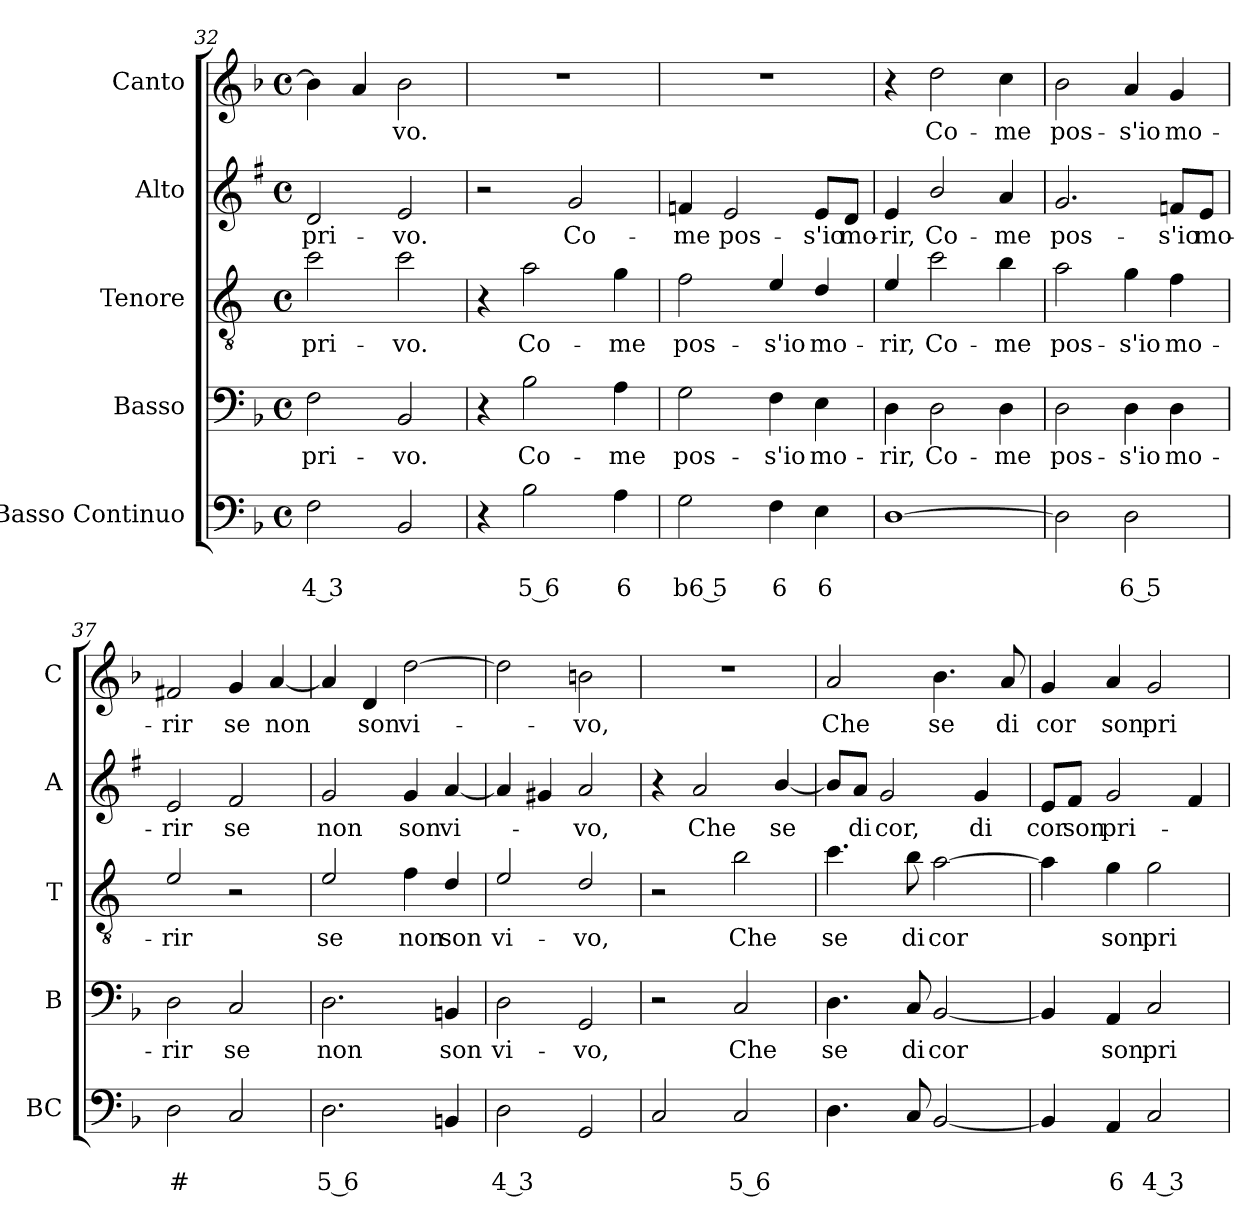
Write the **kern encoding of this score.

**kern	**text	**text	**kern	**text	**kern	**text	**kern	**text	**kern	**text
*part5	*part5	*part5	*part4	*part4	*part3	*part3	*part2	*part2	*part1	*part1
*staff5	*staff5	*staff5	*staff4	*staff4	*staff3	*staff3	*staff2	*staff2	*staff1	*staff1
*I"Basso Continuo	*	*	*I"Basso	*	*I"Tenore	*	*I"Alto	*	*I"Canto	*
*I'BC	*	*	*I'B	*	*I'T	*	*I'A	*	*I'C	*
*clefF4	*	*	*clefF4	*	*clefGv2	*	*clefG2	*	*clefG2	*
*	*	*	*	*	*ITrd4c7	*	*ITrd1c2	*	*	*
*k[b-]	*	*	*k[b-]	*	*k[b-]	*	*k[b-]	*	*k[b-]	*
*F:	*	*	*F:	*	*F:	*	*F:	*	*F:	*
*M4/4	*	*	*M4/4	*	*M4/4	*	*M4/4	*	*M4/4	*
*met(c)	*	*	*met(c)	*	*met(c)	*	*met(c)	*	*met(c)	*
=32	=32	=32	=32	=32	=32	=32	=32	=32	=32	=32
!	!	!LO:LY:b	!	!LO:LY:b	!	!LO:LY:b	!	!LO:LY:b	!	!
2F\	.	4 3	2F\	pri-	2f\	pri-	2c/	pri-	4b-\]	.
.	.	.	.	.	.	.	.	.	4a/	.
!	!	!	!	!LO:LY:b	!	!LO:LY:b	!	!LO:LY:b	!	!LO:LY:b
2BB-/	.	.	2BB-/	-vo.	2f\	-vo.	2d/	-vo.	2b-\	-vo.
=33	=33	=33	=33	=33	=33	=33	=33	=33	=33	=33
4r	.	.	4r	.	4r	.	2r	.	1r	.
!	!	!LO:LY:b	!	!LO:LY:b	!	!LO:LY:b	!	!	!	!
2B-\	.	5 6	2B-\	Co-	2d\	Co-	.	.	.	.
!	!	!	!	!	!	!	!	!LO:LY:b	!	!
.	.	.	.	.	.	.	2f/	Co-	.	.
!	!	!LO:LY:b	!	!LO:LY:b	!	!LO:LY:b	!	!	!	!
4A\	.	6	4A\	-me	4c\	-me	.	.	.	.
!!LO:PB:g=z
=34	=34	=34	=34	=34	=34	=34	=34	=34	=34	=34
!	!	!LO:LY:b	!	!LO:LY:b	!	!LO:LY:b	!	!LO:LY:b	!	!
2G\	.	b6 5	2G\	pos-	2B-\	pos-	4e-X/	-me	1r	.
!	!	!	!	!	!	!	!	!LO:LY:b	!	!
.	.	.	.	.	.	.	2d/	pos-	.	.
!	!	!LO:LY:b	!	!LO:LY:b	!	!LO:LY:b	!	!	!	!
4F\	.	6	4F\	-s'io	4A/	-s'io	.	.	.	.
!	!	!LO:LY:b	!	!LO:LY:b	!	!LO:LY:b	!	!LO:LY:b	!	!
4E\	.	6	4E\	mo-	4G/	mo-	8d/L	-s'io	.	.
!	!	!	!	!	!	!	!	!LO:LY:b	!	!
.	.	.	.	.	.	.	8c/J	mo-	.	.
=35	=35	=35	=35	=35	=35	=35	=35	=35	=35	=35
!	!	!	!	!LO:LY:b	!	!LO:LY:b	!	!LO:LY:b	!	!
[1D	.	.	4D\	-rir,	4A/	-rir,	4d/	-rir,	4r	.
!	!	!	!	!LO:LY:b	!	!LO:LY:b	!	!LO:LY:b	!	!LO:LY:b
.	.	.	2D\	Co-	2f\	Co-	2a/	Co-	2dd\	Co-
!	!	!	!	!LO:LY:b	!	!LO:LY:b	!	!LO:LY:b	!	!LO:LY:b
.	.	.	4D\	-me	4e\	-me	4g/	-me	4cc\	-me
=36	=36	=36	=36	=36	=36	=36	=36	=36	=36	=36
!	!	!	!	!LO:LY:b	!	!LO:LY:b	!	!LO:LY:b	!	!LO:LY:b
2D\]	.	.	2D\	pos-	2d\	pos-	2.f/	pos-	2b-\	pos-
!	!	!LO:LY:b	!	!LO:LY:b	!	!LO:LY:b	!	!	!	!LO:LY:b
2D\	.	6 5	4D\	-s'io	4c\	-s'io	.	.	4a/	-s'io
!	!	!	!	!LO:LY:b	!	!LO:LY:b	!	!LO:LY:b	!	!LO:LY:b
.	.	.	4D\	mo-	4B-\	mo-	8e-X/L	-s'io	4g/	mo-
!	!	!	!	!	!	!	!	!LO:LY:b	!	!
.	.	.	.	.	.	.	8d/J	mo-	.	.
=37	=37	=37	=37	=37	=37	=37	=37	=37	=37	=37
!	!	!LO:LY:b	!	!LO:LY:b	!	!LO:LY:b	!	!LO:LY:b	!	!LO:LY:b
2D\	.	#	2D\	-rir	2A/	-rir	2d/	-rir	2f#X/	-rir
!	!	!	!	!LO:LY:b	!	!	!	!LO:LY:b	!	!LO:LY:b
2C/	.	.	2C/	se	2r	.	2e/	se	4g/	se
!	!	!	!	!	!	!	!	!	!	!LO:LY:b
.	.	.	.	.	.	.	.	.	[4a/	non
=38	=38	=38	=38	=38	=38	=38	=38	=38	=38	=38
!	!	!LO:LY:b	!	!LO:LY:b	!	!LO:LY:b	!	!LO:LY:b	!	!
2.D\	.	5 6	2.D\	non	2A/	se	2f/	non	4a/]	.
!	!	!	!	!	!	!	!	!	!	!LO:LY:b
.	.	.	.	.	.	.	.	.	4d/	son
!	!	!	!	!	!	!LO:LY:b	!	!LO:LY:b	!	!LO:LY:b
.	.	.	.	.	4B-\	non	4f/	son	[2dd\	vi-
!	!	!	!	!LO:LY:b	!	!LO:LY:b	!	!LO:LY:b	!	!
4BBn/	.	.	4BBn/	son	4G/	son	[4g/	vi-	.	.
=39	=39	=39	=39	=39	=39	=39	=39	=39	=39	=39
!	!	!LO:LY:b	!	!LO:LY:b	!	!LO:LY:b	!	!	!	!
2D\	.	4 3	2D\	vi-	2A/	vi-	4g/]	.	2dd\]	.
.	.	.	.	.	.	.	4f#X/	.	.	.
!	!	!	!	!LO:LY:b	!	!LO:LY:b	!	!LO:LY:b	!	!LO:LY:b
2GG/	.	.	2GG/	-vo,	2G/	-vo,	2g/	-vo,	2bn\	-vo,
=40	=40	=40	=40	=40	=40	=40	=40	=40	=40	=40
2C/	.	.	2r	.	2r	.	4r	.	1r	.
!	!	!	!	!	!	!	!	!LO:LY:b	!	!
.	.	.	.	.	.	.	2g/	Che	.	.
!	!	!LO:LY:b	!	!LO:LY:b	!	!LO:LY:b	!	!	!	!
2C/	.	5 6	2C/	Che	2e\	Che	.	.	.	.
!	!	!	!	!	!	!	!	!LO:LY:b	!	!
.	.	.	.	.	.	.	[4a/	se	.	.
!!LO:LB:g=z
=41	=41	=41	=41	=41	=41	=41	=41	=41	=41	=41
!	!	!	!	!LO:LY:b	!	!LO:LY:b	!	!	!	!LO:LY:b
4.D\	.	.	4.D\	se	4.f\	se	8a/L]	.	2a/	Che
!	!	!	!	!	!	!	!	!LO:LY:b	!	!
.	.	.	.	.	.	.	8g/J	di	.	.
!	!	!	!	!	!	!	!	!LO:LY:b	!	!
.	.	.	.	.	.	.	2f/	cor,	.	.
!	!	!	!	!LO:LY:b	!	!LO:LY:b	!	!	!	!
8C/	.	.	8C/	di	8e\	di	.	.	.	.
!	!	!	!	!LO:LY:b	!	!LO:LY:b	!	!	!	!LO:LY:b
[2BB-/	.	.	[2BB-/	cor	[2d\	cor	.	.	4.b-\	se
!	!	!	!	!	!	!	!	!LO:LY:b	!	!
.	.	.	.	.	.	.	4f/	di	.	.
!	!	!	!	!	!	!	!	!	!	!LO:LY:b
.	.	.	.	.	.	.	.	.	8a/	di
=42	=42	=42	=42	=42	=42	=42	=42	=42	=42	=42
!	!	!	!	!	!	!	!	!LO:LY:b	!	!LO:LY:b
4BB-/]	.	.	4BB-/]	.	4d\]	.	8d/L	cor	4g/	cor
!	!	!	!	!	!	!	!	!LO:LY:b	!	!
.	.	.	.	.	.	.	8e/J	son	.	.
!	!	!LO:LY:b	!	!LO:LY:b	!	!LO:LY:b	!	!LO:LY:b	!	!LO:LY:b
4AA/	.	6	4AA/	son	4c\	son	2f/	pri-	4a/	son
!	!	!LO:LY:b	!	!LO:LY:b	!	!LO:LY:b	!	!	!	!LO:LY:b
2C/	.	4 3	2C/	pri-	2c\	pri-	.	.	2g/	pri-
.	.	.	.	.	.	.	4e/	.	.	.
=	=	=	=	=	=	=	=	=	=	=
*-	*-	*-	*-	*-	*-	*-	*-	*-	*-	*-
